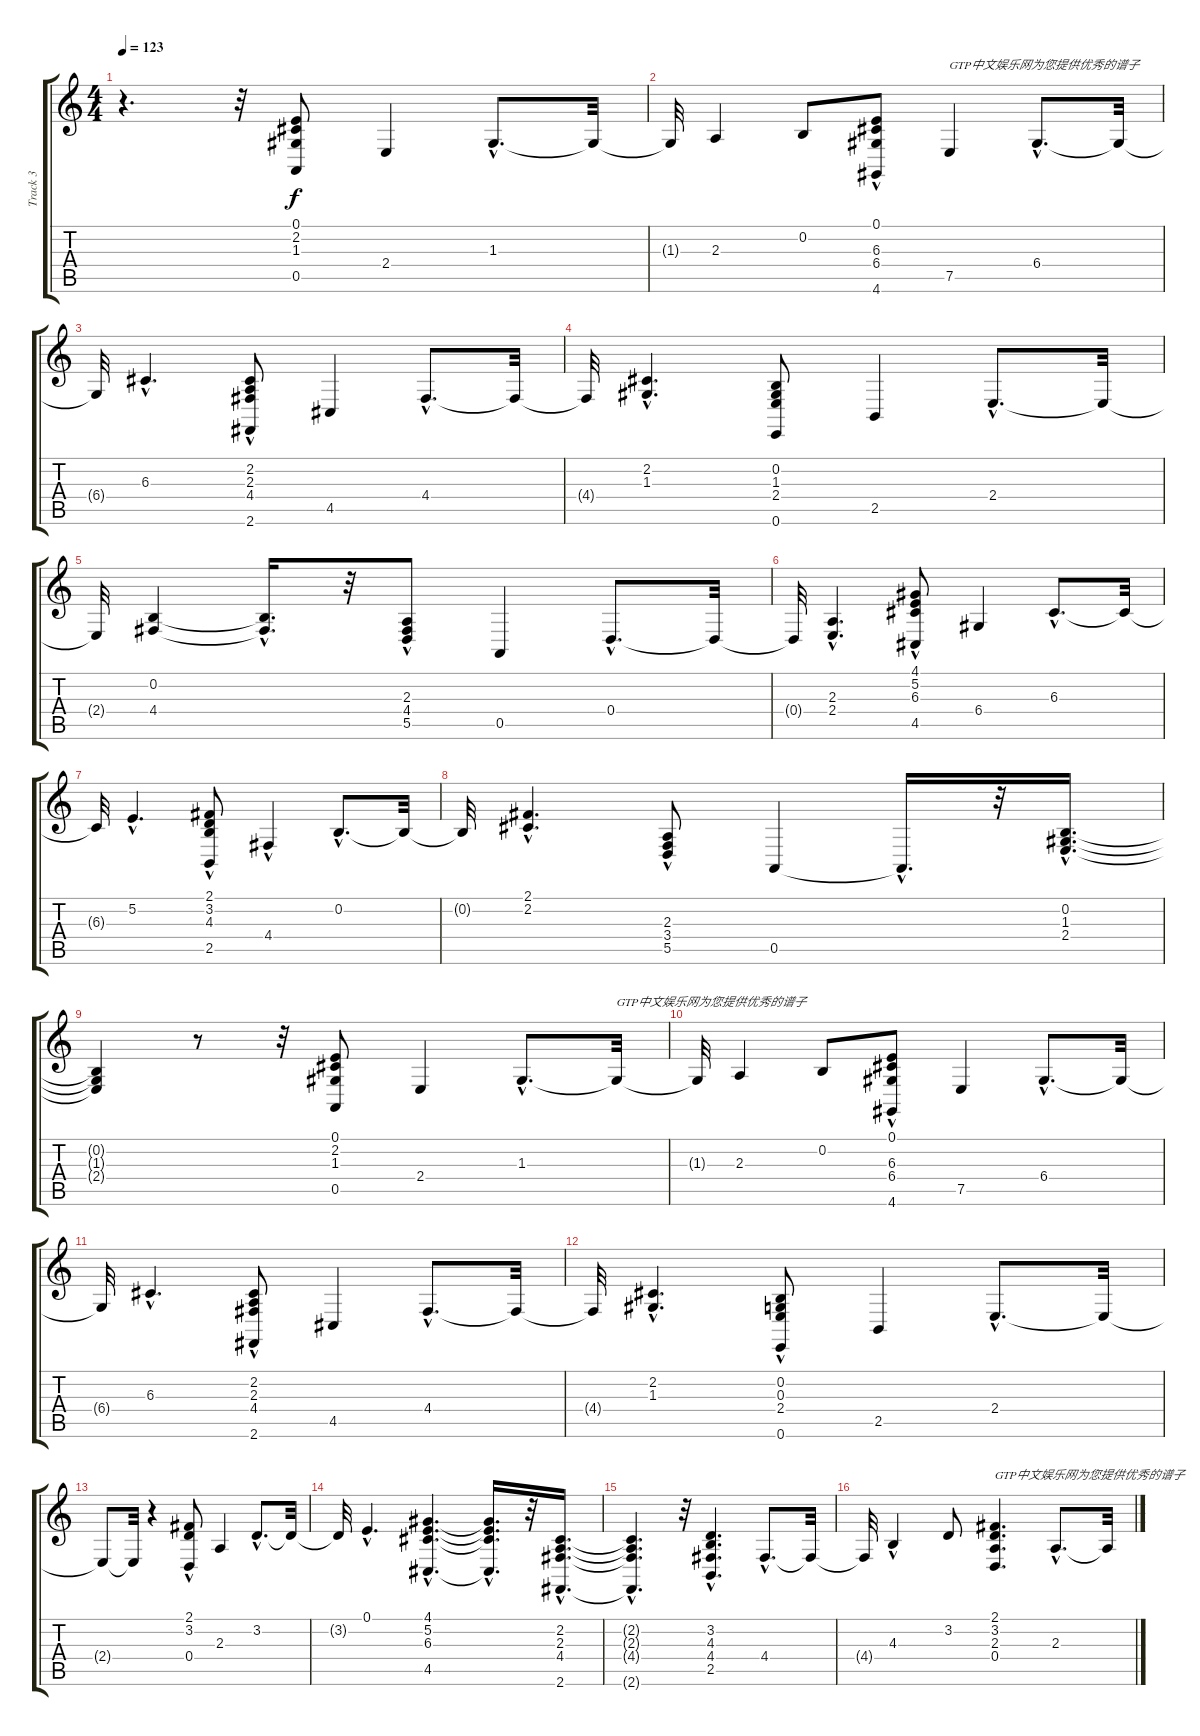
\track ("Track 3" "Track 3") {instrument acousticgrandpiano}
\staff {score tabs}
\tuning (E4 B3 G3 D3 A2 E2) {hide}
\ts (4 4)
\tempo 123
\clef g2
\ks c
r.4{d dy f instrument acousticgrandpiano} r.32 (0.1 2.2 1.3 0.5).8 2.4.4 1.3{hac}.8{d} 1.3{t}.32 |
1.3{t}.32 2.3.4 0.2.8 (0.1 6.3 6.4{hac} 4.6).8 7.5.4{txt "GTP中文娱乐网为您提供优秀的谱子"} 6.4{hac}.8{d} 6.4{t}.32 |
6.4{t}.32 6.3{hac}.4{d} (2.2 2.3 4.4{hac} 2.6).8 4.5.4 4.4{hac}.8{d} 4.4{t}.32 |
4.4{t}.32 (2.2{hac} 1.3{hac}).4{d} (0.2 1.3 2.4 0.6).8 2.5.4 2.4{hac}.8{d} 2.4{t}.32 |
2.4{t}.32 (0.2 4.4).4 (0.2{hac t} 4.4{hac t}).16{d} r.32 (2.3 4.4 5.5{hac}).8 0.5.4 0.4{hac}.8{d} 0.4{t}.32 |
0.4{t}.32 (2.3{hac} 2.4{hac}).4{d} (4.1 5.2 6.3{hac} 4.5).8 6.4.4 6.3{hac}.8{d} 6.3{t}.32 |
6.3{t}.32 5.2{hac}.4{d} (2.1{hac} 3.2{hac} 4.3{hac} 2.5{hac}).8 4.4{hac}.4 0.2{hac}.8{d} 0.2{t}.32 |
0.2{t}.32 (2.1{hac} 2.2{hac}).4{d} (2.3{hac} 3.4{hac} 5.5{hac}).8 0.5.4 0.5{hac t}.16{d} r.32 (0.2{hac} 1.3{hac} 2.4{hac}).16{d} |
(0.2{t} 1.3{t} 2.4{t}).4 r.8 r.32 (0.1 2.2 1.3 0.5).8 2.4.4 1.3{hac}.8{d} 1.3{t}.32{txt "GTP中文娱乐网为您提供优秀的谱子"} |
1.3{t}.32 2.3.4 0.2.8 (0.1 6.3 6.4{hac} 4.6).8 7.5.4 6.4{hac}.8{d} 6.4{t}.32 |
6.4{t}.32 6.3{hac}.4{d} (2.2 2.3 4.4{hac} 2.6).8 4.5.4 4.4{hac}.8{d} 4.4{t}.32 |
4.4{t}.32 (2.2{hac} 1.3{hac}).4{d} (0.2 0.3 2.4{hac} 0.6).8 2.5.4 2.4{hac}.8{d} 2.4{t}.32 |
2.4{t}.8 2.4{t}.32 r.4 (2.1 3.2{hac} 0.4).8 2.3.4 3.2{hac}.8{d} 3.2{t}.32 |
3.2{t}.32 0.1{hac}.4{d} (4.1{hac} 5.2{hac} 6.3{hac} 4.5{hac}).4{d} (4.1{hac t} 5.2{hac t} 6.3{hac t} 4.5{hac t}).16{d} r.32 (2.2{hac} 2.3{hac} 4.4{hac} 2.6{hac}).16{d} |
(2.2{hac t} 2.3{hac t} 4.4{hac t} 2.6{hac t}).4{d} r.32 (3.2{hac} 4.3{hac} 4.4 2.5{hac}).4{d} 4.4{hac}.8{d} 4.4{t}.32 |
4.4{t}.32 4.3{hac}.4 3.2.8 (2.1 3.2 2.3 0.4).4{d txt "GTP中文娱乐网为您提供优秀的谱子"} 2.3{hac}.8{d} 2.3{t}.32
